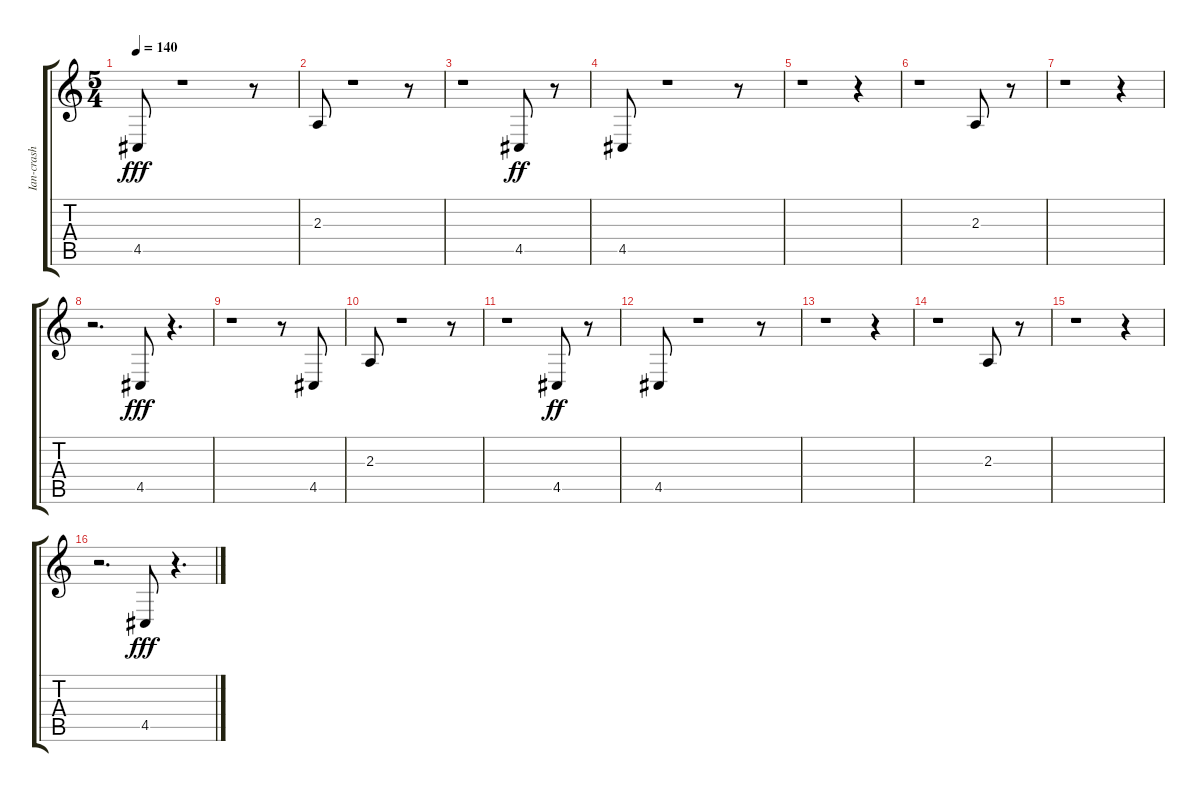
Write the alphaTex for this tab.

\track ("Ian-crash" "Ian-crash") {instrument acousticgrandpiano}
\staff {score tabs}
\tuning (E4 B3 G3 D3 A2 E2) {hide}
\ts (5 4)
\tempo 140
\clef g2
\ks c
4.5.8{dy fff} r.1 r.8 |
2.3.8 r.1 r.8 |
r.1 4.5.8{dy ff} r.8 |
4.5.8 r.1 r.8 |
r.1 r.4 |
r.1 2.3.8 r.8 |
r.1 r.4 |
r.2{d} 4.5.8{dy fff} r.4{d} |
r.1 r.8 4.5.8 |
2.3.8 r.1 r.8 |
r.1 4.5.8{dy ff} r.8 |
4.5.8 r.1 r.8 |
r.1 r.4 |
r.1 2.3.8 r.8 |
r.1 r.4 |
r.2{d} 4.5.8{dy fff} r.4{d}
